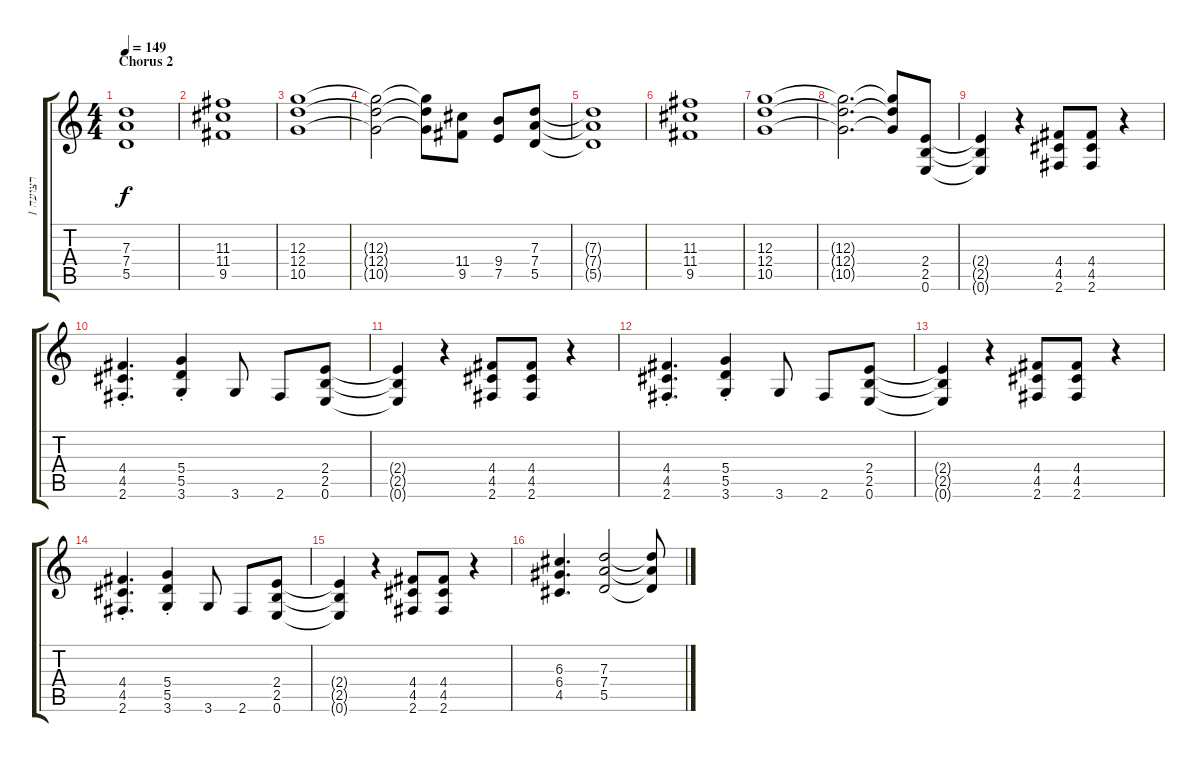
\track ("רצועה 1" "רצועה 1") {instrument distortionguitar}
\staff {score tabs}
\tuning (E4 B3 G3 D3 A2 E2) {hide}
\ts (4 4)
\section ("" "Chorus 2")
\tempo 149
\clef g2
\ks c
(7.3{t} 7.4{t} 5.5{t}).1{dy f} |
(11.3 11.4 9.5).1 |
(12.3 12.4 10.5).1 |
(12.3{t} 12.4{t} 10.5{t}).2 (12.3{t} 12.4{t} 10.5{t}).8 (11.4 9.5).8 (9.4 7.5).8 (7.3 7.4 5.5).8 |
(7.3{t} 7.4{t} 5.5{t}).1 |
(11.3 11.4 9.5).1 |
(12.3 12.4 10.5).1 |
(12.3{t} 12.4{t} 10.5{t}).2{d} (12.3{t} 12.4{t} 10.5{t}).8 (2.4 2.5 0.6).8 |
(2.4{t} 2.5{t} 0.6{t}).4 r.4 (4.4 4.5 2.6).8 (4.4 4.5 2.6).8 r.4 |
(4.4{st} 4.5{st} 2.6{st}).4{d} (5.4{st} 5.5{st} 3.6{st}).4 3.6.8 2.6.8 (2.4 2.5 0.6).8 |
(2.4{t} 2.5{t} 0.6{t}).4 r.4 (4.4 4.5 2.6).8 (4.4 4.5 2.6).8 r.4 |
(4.4{st} 4.5{st} 2.6{st}).4{d} (5.4{st} 5.5{st} 3.6{st}).4 3.6.8 2.6.8 (2.4 2.5 0.6).8 |
(2.4{t} 2.5{t} 0.6{t}).4 r.4 (4.4 4.5 2.6).8 (4.4 4.5 2.6).8 r.4 |
(4.4{st} 4.5{st} 2.6{st}).4{d} (5.4{st} 5.5{st} 3.6{st}).4 3.6.8 2.6.8 (2.4 2.5 0.6).8 |
(2.4{t} 2.5{t} 0.6{t}).4 r.4 (4.4 4.5 2.6).8 (4.4 4.5 2.6).8 r.4 |
(6.3 6.4 4.5).4{d} (7.3 7.4 5.5).2 (7.3{t} 7.4{t} 5.5{t}).8
